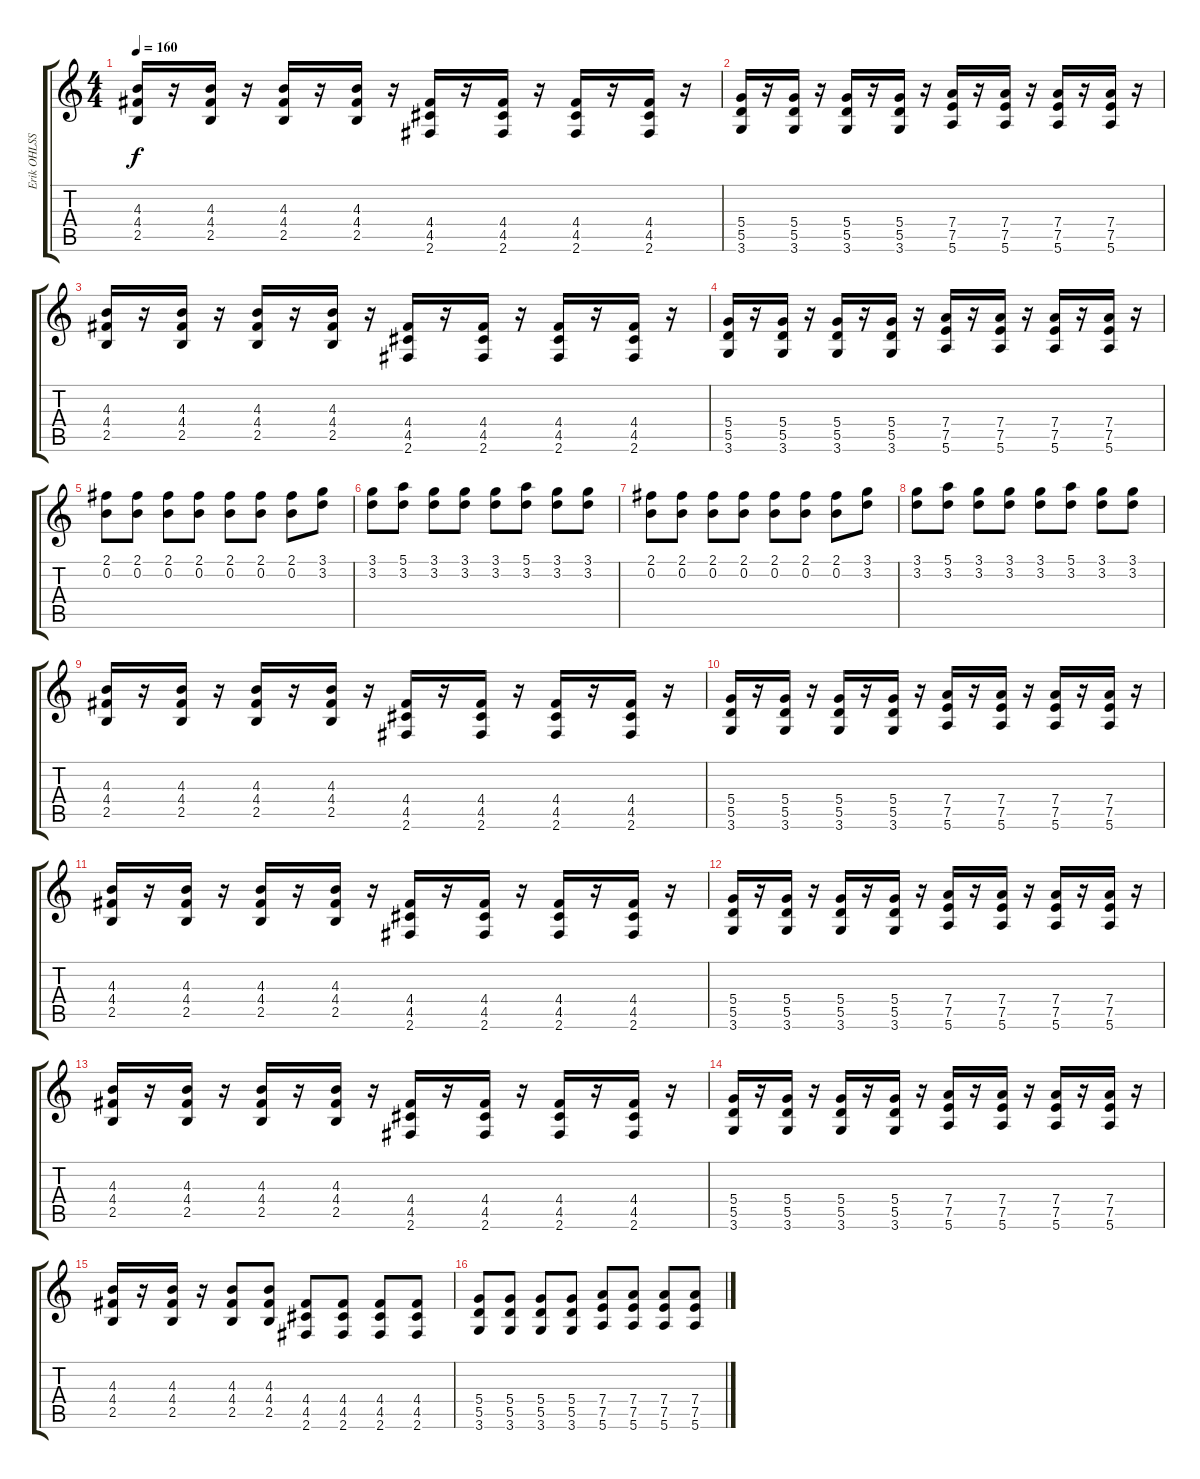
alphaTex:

\track ("Erik OHLSSON" "Erik OHLSS") {instrument distortionguitar}
\staff {score tabs}
\tuning (E4 B3 G3 D3 A2 E2) {hide}
\ts (4 4)
\tempo 160
\clef g2
\ks c
(4.3 4.4 2.5).16{dy f} r.16 (4.3 4.4 2.5).16 r.16 (4.3 4.4 2.5).16 r.16 (4.3 4.4 2.5).16 r.16 (4.4 4.5 2.6).16 r.16 (4.4 4.5 2.6).16 r.16 (4.4 4.5 2.6).16 r.16 (4.4 4.5 2.6).16 r.16 |
(5.4 5.5 3.6).16 r.16 (5.4 5.5 3.6).16 r.16 (5.4 5.5 3.6).16 r.16 (5.4 5.5 3.6).16 r.16 (7.4 7.5 5.6).16 r.16 (7.4 7.5 5.6).16 r.16 (7.4 7.5 5.6).16 r.16 (7.4 7.5 5.6).16 r.16 |
(4.3 4.4 2.5).16 r.16 (4.3 4.4 2.5).16 r.16 (4.3 4.4 2.5).16 r.16 (4.3 4.4 2.5).16 r.16 (4.4 4.5 2.6).16 r.16 (4.4 4.5 2.6).16 r.16 (4.4 4.5 2.6).16 r.16 (4.4 4.5 2.6).16 r.16 |
(5.4 5.5 3.6).16 r.16 (5.4 5.5 3.6).16 r.16 (5.4 5.5 3.6).16 r.16 (5.4 5.5 3.6).16 r.16 (7.4 7.5 5.6).16 r.16 (7.4 7.5 5.6).16 r.16 (7.4 7.5 5.6).16 r.16 (7.4 7.5 5.6).16 r.16 |
(2.1 0.2).8{volume 16} (2.1 0.2).8 (2.1 0.2).8 (2.1 0.2).8 (2.1 0.2).8 (2.1 0.2).8 (2.1 0.2).8 (3.1 3.2).8 |
(3.1 3.2).8 (5.1 3.2).8 (3.1 3.2).8 (3.1 3.2).8 (3.1 3.2).8 (5.1 3.2).8 (3.1 3.2).8 (3.1 3.2).8 |
(2.1 0.2).8 (2.1 0.2).8 (2.1 0.2).8 (2.1 0.2).8 (2.1 0.2).8 (2.1 0.2).8 (2.1 0.2).8 (3.1 3.2).8 |
(3.1 3.2).8 (5.1 3.2).8 (3.1 3.2).8 (3.1 3.2).8 (3.1 3.2).8 (5.1 3.2).8 (3.1 3.2).8 (3.1 3.2).8 |
(4.3 4.4 2.5).16{volume 10} r.16 (4.3 4.4 2.5).16 r.16 (4.3 4.4 2.5).16 r.16 (4.3 4.4 2.5).16 r.16 (4.4 4.5 2.6).16 r.16 (4.4 4.5 2.6).16 r.16 (4.4 4.5 2.6).16 r.16 (4.4 4.5 2.6).16 r.16 |
(5.4 5.5 3.6).16 r.16 (5.4 5.5 3.6).16 r.16 (5.4 5.5 3.6).16 r.16 (5.4 5.5 3.6).16 r.16 (7.4 7.5 5.6).16 r.16 (7.4 7.5 5.6).16 r.16 (7.4 7.5 5.6).16 r.16 (7.4 7.5 5.6).16 r.16 |
(4.3 4.4 2.5).16 r.16 (4.3 4.4 2.5).16 r.16 (4.3 4.4 2.5).16 r.16 (4.3 4.4 2.5).16 r.16 (4.4 4.5 2.6).16 r.16 (4.4 4.5 2.6).16 r.16 (4.4 4.5 2.6).16 r.16 (4.4 4.5 2.6).16 r.16 |
(5.4 5.5 3.6).16 r.16 (5.4 5.5 3.6).16 r.16 (5.4 5.5 3.6).16 r.16 (5.4 5.5 3.6).16 r.16 (7.4 7.5 5.6).16 r.16 (7.4 7.5 5.6).16 r.16 (7.4 7.5 5.6).16 r.16 (7.4 7.5 5.6).16 r.16 |
(4.3 4.4 2.5).16 r.16 (4.3 4.4 2.5).16 r.16 (4.3 4.4 2.5).16 r.16 (4.3 4.4 2.5).16 r.16 (4.4 4.5 2.6).16 r.16 (4.4 4.5 2.6).16 r.16 (4.4 4.5 2.6).16 r.16 (4.4 4.5 2.6).16 r.16 |
(5.4 5.5 3.6).16 r.16 (5.4 5.5 3.6).16 r.16 (5.4 5.5 3.6).16 r.16 (5.4 5.5 3.6).16 r.16 (7.4 7.5 5.6).16 r.16 (7.4 7.5 5.6).16 r.16 (7.4 7.5 5.6).16 r.16 (7.4 7.5 5.6).16 r.16 |
(4.3 4.4 2.5).16 r.16 (4.3 4.4 2.5).16 r.16 (4.3 4.4 2.5).8 (4.3 4.4 2.5).8 (4.4 4.5 2.6).8 (4.4 4.5 2.6).8 (4.4 4.5 2.6).8 (4.4 4.5 2.6).8 |
(5.4 5.5 3.6).8 (5.4 5.5 3.6).8 (5.4 5.5 3.6).8 (5.4 5.5 3.6).8 (7.4 7.5 5.6).8 (7.4 7.5 5.6).8 (7.4 7.5 5.6).8 (7.4 7.5 5.6).8
